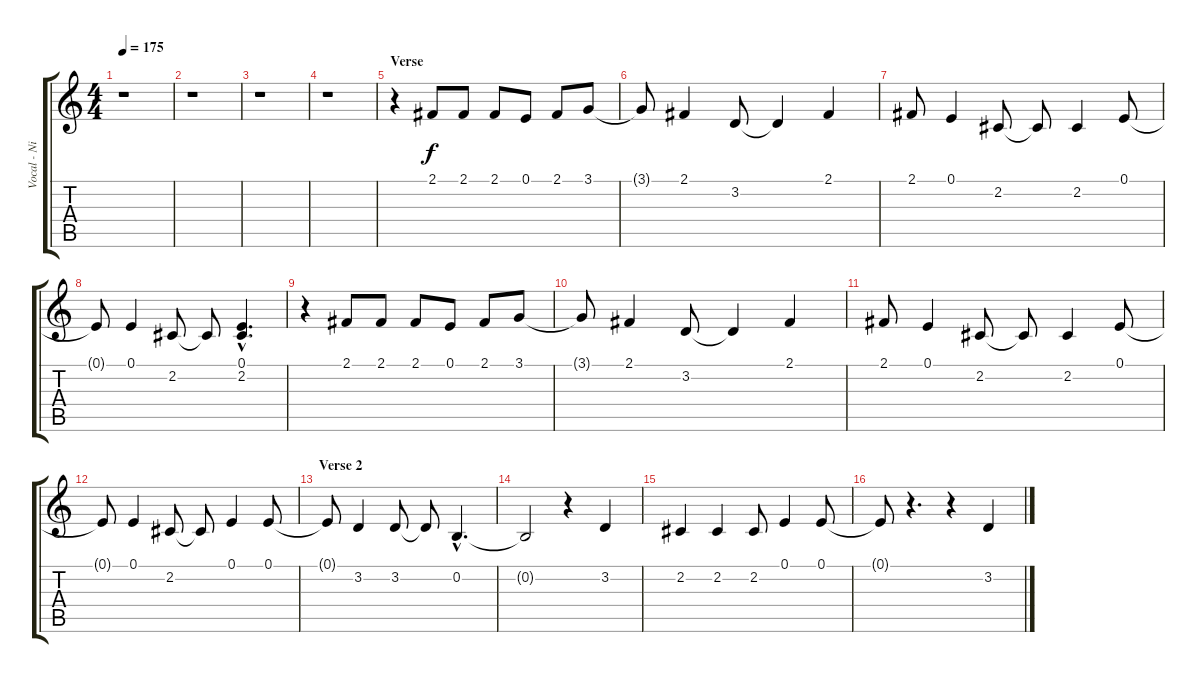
\track ("Vocal - Nikola" "Vocal - Ni") {instrument flute}
\staff {score tabs}
\tuning (E4 B3 G3 D3 A2 E2) {hide}
\ts (4 4)
\tempo 175
\clef g2
\ks c
r.1{dy f} |
r.1 |
r.1 |
r.1 |
\section ("" "Verse")
r.4 2.1.8 2.1.8 2.1.8 0.1.8 2.1.8 3.1.8 |
3.1{t}.8 2.1.4 3.2.8 3.2{t}.4 2.1.4 |
2.1.8 0.1.4 2.2.8 2.2{t}.8 2.2.4 0.1.8 |
0.1{t}.8 0.1.4 2.2.8 2.2{t}.8 (0.1{hac} 2.2{hac}).4{d} |
r.4 2.1.8 2.1.8 2.1.8 0.1.8 2.1.8 3.1.8 |
3.1{t}.8 2.1.4 3.2.8 3.2{t}.4 2.1.4 |
2.1.8 0.1.4 2.2.8 2.2{t}.8 2.2.4 0.1.8 |
0.1{t}.8 0.1.4 2.2.8 2.2{t}.8 0.1.4 0.1.8 |
\section ("" "Verse 2")
0.1{t}.8 3.2.4 3.2.8 3.2{t}.8 0.2{hac}.4{d} |
0.2{t}.2 r.4 3.2.4 |
2.2.4 2.2.4 2.2.8 0.1.4 0.1.8 |
0.1{t}.8 r.4{d} r.4 3.2.4
